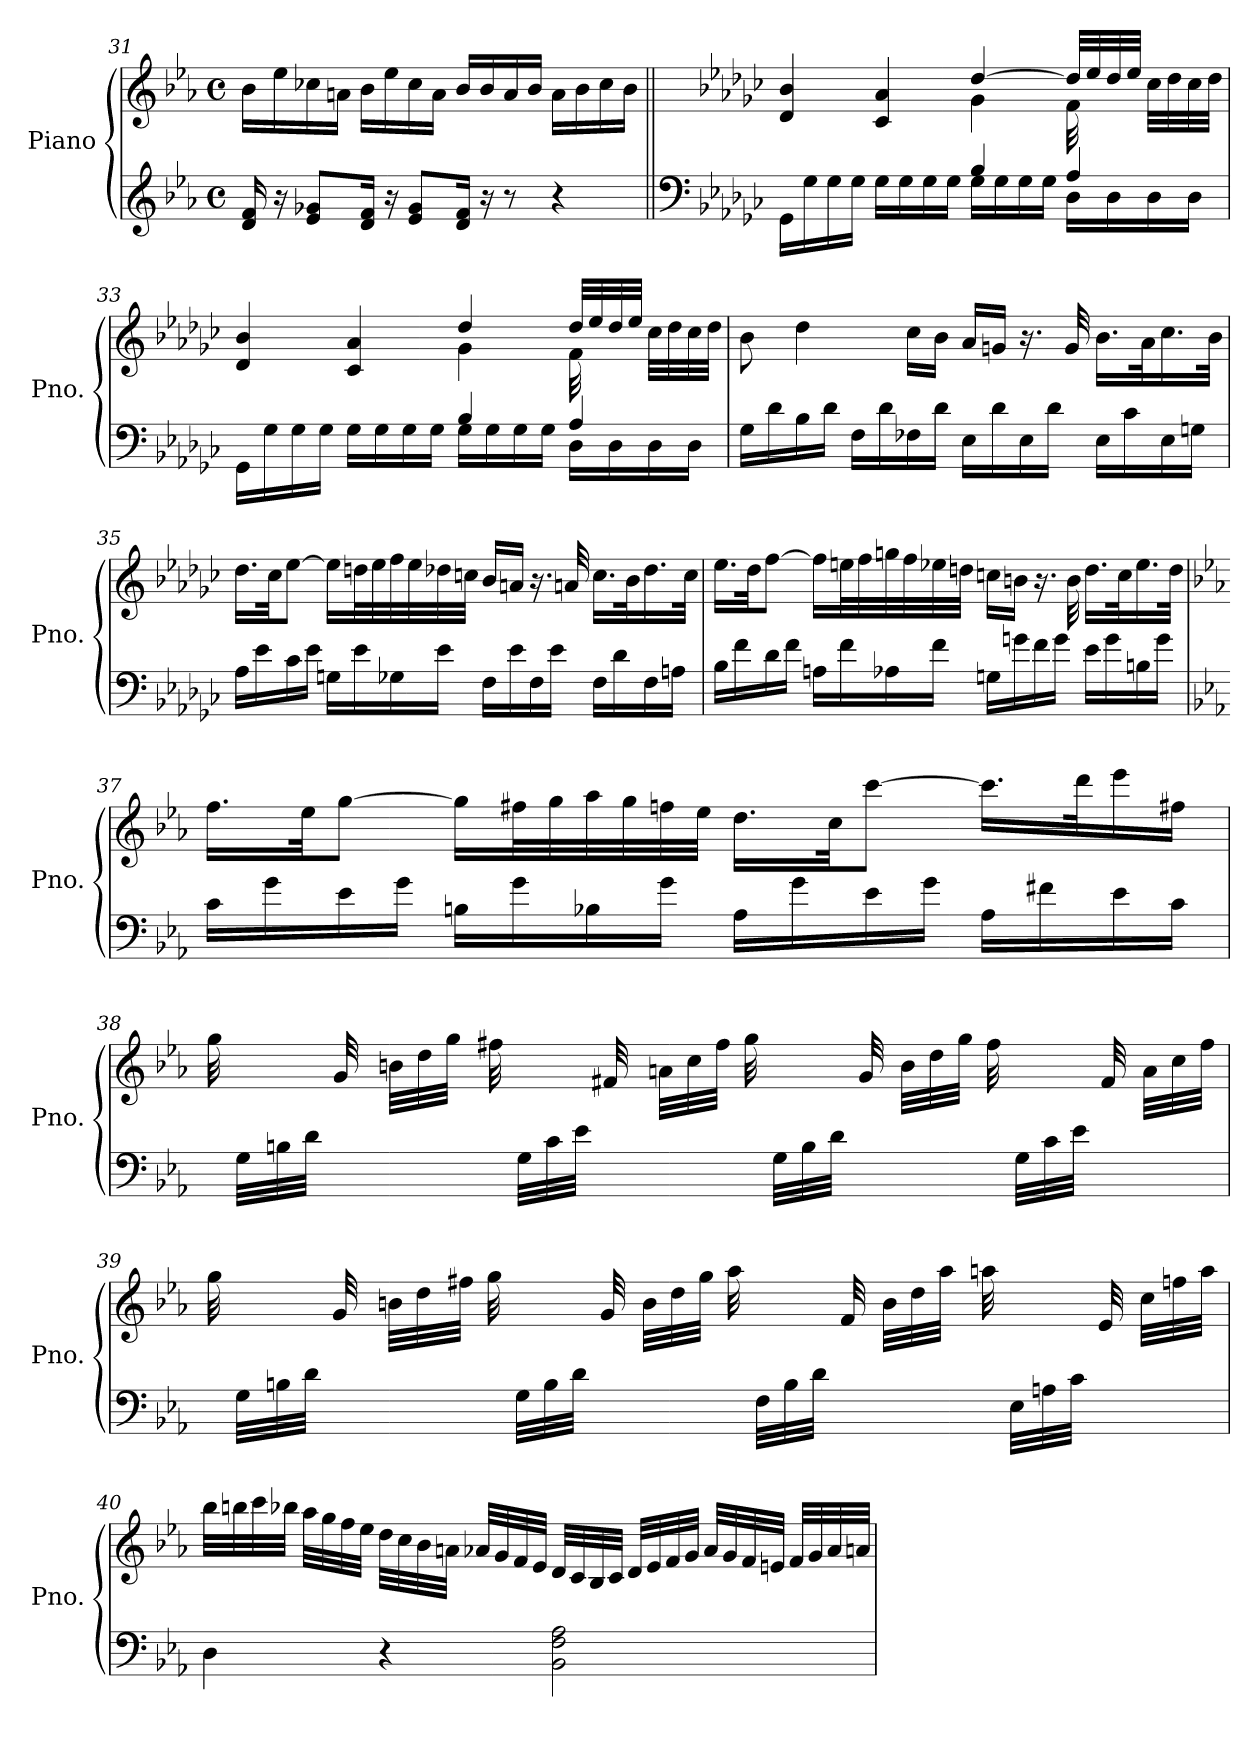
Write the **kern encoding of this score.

**kern	**kern
*part1	*part1
*staff2	*staff1
*I"Piano	*
*I'Pno.	*
*clefG2	*clefG2
*k[b-e-a-]	*k[b-e-a-]
*M4/4	*M4/4
*met(c)	*met(c)
=31	=31
16d/ 16f/	16b-\LL
16r	16ee-\
8e-/ 8g-X/L	16cc-X\
.	16an\JJ
16d/ 16f/Jk	16b-\LL
16r	16ee-\
8e-/ 8g-/L	16cc-\
.	16a\JJ
16d/ 16f/Jk	16b-/LL
16r	16b-/
8r	16a/
.	16b-/JJ
4r	16a\LL
.	16b-\
.	16cc-\
.	16b-\JJ
!!LO:LB:g=z
=32||	=32||
*clefF4	*
*k[b-e-a-d-g-c-]	*k[b-e-a-d-g-c-]
*^	*^
2ryy	16GG-\LL	4d-/ 4b-/	2ryy
.	16G-\	.	.
.	16G-\	.	.
.	16G-\JJ	.	.
.	16G-\LL	4c-/ 4a-/	.
.	16G-\	.	.
.	16G-\	.	.
.	16G-\JJ	.	.
4B-/	16G-\LL	[4dd-/	4g-\
.	16G-\	.	.
.	16G-\	.	.
.	16G-\JJ	.	.
4A-/	16D-\LL	32dd-/LLL]	32f\
.	.	32ee-/	32ryy
.	16D-\	32dd-/	16ryy
.	.	32ee-/JJJ	.
.	16D-\	32cc-\LLL	8ryy
.	.	32dd-\	.
.	16D-\JJ	32cc-\	.
.	.	32dd-\JJJ	.
=33	=33	=33	=33
2ryy	16GG-\LL	4d-/ 4b-/	2ryy
.	16G-\	.	.
.	16G-\	.	.
.	16G-\JJ	.	.
.	16G-\LL	4c-/ 4a-/	.
.	16G-\	.	.
.	16G-\	.	.
.	16G-\JJ	.	.
4B-/	16G-\LL	4dd-/	4g-\
.	16G-\	.	.
.	16G-\	.	.
.	16G-\JJ	.	.
4A-/	16D-\LL	32dd-/LLL	32f\
.	.	32ee-/	32ryy
.	16D-\	32dd-/	16ryy
.	.	32ee-/JJJ	.
.	16D-\	32cc-\LLL	8ryy
.	.	32dd-\	.
.	16D-\JJ	32cc-\	.
.	.	32dd-\JJJ	.
*v	*v	*	*
*	*v	*v
!!LO:LB:g=z
=34	=34
16G-\LL	8b-\
16d-\	.
16B-\	4dd-\
16d-\JJ	.
16F\LL	.
16d-\	.
16F-X\	16cc-\LL
16d-\JJ	16b-\JJ
16E-\LL	16a-/LL
16d-\	16gn/JJ
16E-\	16.r
16d-\JJ	.
.	32g/
16E-\LL	16.b-\LL
16c-\	.
.	32a-\K
16E-\	16.cc-\
16Gn\JJ	.
.	32b-\JJk
=35	=35
16A-\LL	16.dd-\LL
16e-\	.
.	32cc-\JK
16c-\	[8ee-\J
16e-\JJ	.
16Gn\LL	16ee-\LL]
16e-\	32ddn\L
.	32ee-\
16G-X\	32ff\
.	32ee-\
16e-\JJ	32dd-X\
.	32ccn\JJJ
16F\LL	16b-/LL
16e-\	16an/JJ
16F\	16.r
16e-\JJ	.
.	32an/
16F\LL	16.cc\LL
16d-\	.
.	32b-\K
16F\	16.dd-\
16An\JJ	.
.	32cc\JJk
!!LO:LB:g=z
=36	=36
16B-\LL	16.ee-\LL
16f\	.
.	32dd-\JK
16d-\	[8ff\J
16f\JJ	.
16An\LL	16ff\LL]
16f\	32een\L
.	32ff\
16A-X\	32ggn\
.	32ff\
16f\JJ	32ee-X\
.	32ddn\JJJ
16Gn\LL	16ccn\LL
16gn\	16bn\JJ
16f\	16.r
16g\JJ	.
.	32b\
16e-\LL	16.dd\LL
16g\	.
.	32cc\K
16Bn\	16.ee-\
16g\JJ	.
.	32dd\JJk
=37	=37
*k[b-e-a-]	*k[b-e-a-]
16c\LL	16.ff\LL
16g\	.
.	32ee-\JK
16e-\	[8gg\J
16g\JJ	.
16Bn\LL	16gg\LL]
16g\	32ff#X\L
.	32gg\
16B-X\	32aa-\
.	32gg\
16g\JJ	32ffn\
.	32ee-\JJJ
16A-\LL	16.dd\LL
16g\	.
.	32cc\JK
16e-\	[8ccc\J
16g\JJ	.
16A-\LL	16.ccc\LL]
16f#X\	.
.	32ddd\K
16e-\	16eee-\
16c\JJ	16ff#X\JJ
!!LO:LB:g=z
=38	=38
32ryy	32gg\
32G\LLL	32ryy
32Bn\	16ryy
32d\JJJ	.
8ryy	32g/
.	32bn\LLL
.	32dd\
.	32gg\JJJ
32ryy	32ff#X\
32G\LLL	32ryy
32c\	16ryy
32e-\JJJ	.
8ryy	32f#X/
.	32an\LLL
.	32cc\
.	32ff#\JJJ
32ryy	32gg\
32G\LLL	32ryy
32B\	16ryy
32d\JJJ	.
8ryy	32g/
.	32b\LLL
.	32dd\
.	32gg\JJJ
32ryy	32ff#\
32G\LLL	32ryy
32c\	16ryy
32e-\JJJ	.
8ryy	32f#/
.	32a\LLL
.	32cc\
.	32ff#\JJJ
!!LO:LB:g=z
=39	=39
32ryy	32gg\
32G\LLL	32ryy
32Bn\	16ryy
32d\JJJ	.
32ryy	32g/
32ryy	32bn\LLL
16ryy	32dd\
.	32ff#X\JJJ
32ryy	32gg\
32G\LLL	32ryy
32B\	16ryy
32d\JJJ	.
32ryy	32g/
32ryy	32b\LLL
16ryy	32dd\
.	32gg\JJJ
32ryy	32aa-\
32F\LLL	32ryy
32B\	16ryy
32d\JJJ	.
32ryy	32f/
32ryy	32b\LLL
16ryy	32dd\
.	32aa-\JJJ
32ryy	32aan\
32E-\LLL	32ryy
32An\	16ryy
32c\JJJ	.
32ryy	32e-/
32ryy	32cc\LLL
16ryy	32ffn\
.	32aa\JJJ
!!LO:PB:g=z
=40	=40
4D\	32bb-\LLL
.	32bbn\
.	32ccc\
.	32bb-X\JJJ
.	32aa-\LLL
.	32gg\
.	32ff\
.	32ee-\JJJ
4r	32dd\LLL
.	32cc\
.	32b-\
.	32an\JJJ
.	32a-X/LLL
.	32g/
.	32f/
.	32e-/JJJ
2BB-\ 2F\ 2A-\	32d/LLL
.	32c/
.	32B-/
.	32c/JJJ
.	32d/LLL
.	32e-/
.	32f/
.	32g/JJJ
.	32a-/LLL
.	32g/
.	32f/
.	32en/JJJ
.	32f/LLL
.	32g/
.	32a-/
.	32an/JJJ
=	=
*-	*-
